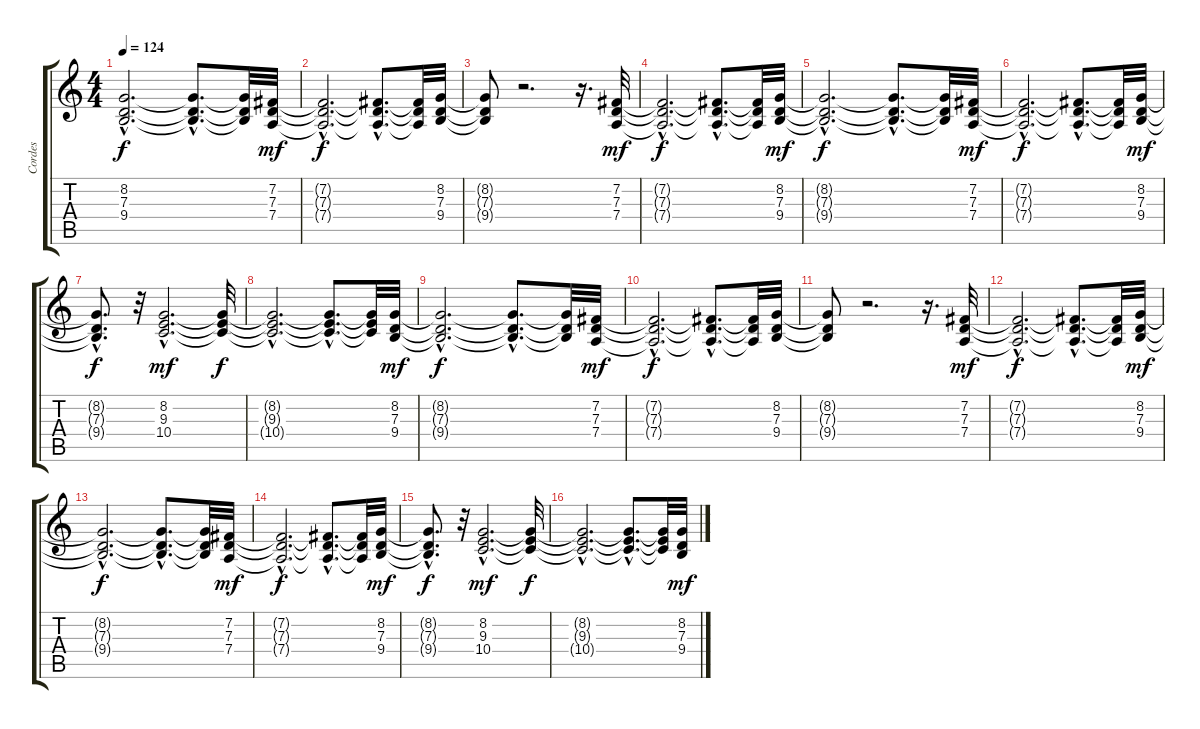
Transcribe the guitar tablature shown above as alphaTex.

\track ("Cordes" "Cordes") {instrument synthstrings1}
\staff {score tabs}
\tuning (E4 B3 G3 D3 A2 E2) {hide}
\ts (4 4)
\tempo 124
\clef g2
\ks c
(8.2{hac t} 7.3{hac t} 9.4{hac t}).2{d dy f} (8.2{hac t} 7.3{hac t} 9.4{hac t}).8{d} (8.2{t} 7.3{t} 9.4{t}).32 (7.2 7.3 7.4).32{dy mf} |
(7.2{hac t} 7.3{hac t} 7.4{hac t}).2{d dy f} (7.2{hac t} 7.3{hac t} 7.4{hac t}).8{d} (7.2{t} 7.3{t} 7.4{t}).32 (8.2 7.3 9.4).32 |
(8.2{t} 7.3{t} 9.4{t}).8 r.2{d} r.16{d} (7.2 7.3 7.4).32{dy mf} |
(7.2{hac t} 7.3{hac t} 7.4{hac t}).2{d dy f} (7.2{hac t} 7.3{hac t} 7.4{hac t}).8{d} (7.2{t} 7.3{t} 7.4{t}).32 (8.2 7.3 9.4).32{dy mf} |
(8.2{hac t} 7.3{hac t} 9.4{hac t}).2{d dy f} (8.2{hac t} 7.3{hac t} 9.4{hac t}).8{d} (8.2{t} 7.3{t} 9.4{t}).32 (7.2 7.3 7.4).32{dy mf} |
(7.2{hac t} 7.3{hac t} 7.4{hac t}).2{d dy f} (7.2{hac t} 7.3{hac t} 7.4{hac t}).8{d} (7.2{t} 7.3{t} 7.4{t}).32 (8.2 7.3 9.4).32{dy mf} |
(8.2{hac t} 7.3{hac t} 9.4{hac t}).8{d dy f} r.32 (8.2{hac} 9.3{hac} 10.4{hac}).2{d dy mf} (8.2{t} 9.3{t} 10.4{t}).32{dy f} |
(8.2{hac t} 9.3{hac t} 10.4{hac t}).2{d} (8.2{hac t} 9.3{hac t} 10.4{hac t}).8{d} (8.2{t} 9.3{t} 10.4{t}).32 (8.2 7.3 9.4).32{dy mf} |
(8.2{hac t} 7.3{hac t} 9.4{hac t}).2{d dy f} (8.2{hac t} 7.3{hac t} 9.4{hac t}).8{d} (8.2{t} 7.3{t} 9.4{t}).32 (7.2 7.3 7.4).32{dy mf} |
(7.2{hac t} 7.3{hac t} 7.4{hac t}).2{d dy f} (7.2{hac t} 7.3{hac t} 7.4{hac t}).8{d} (7.2{t} 7.3{t} 7.4{t}).32 (8.2 7.3 9.4).32 |
(8.2{t} 7.3{t} 9.4{t}).8 r.2{d} r.16{d} (7.2 7.3 7.4).32{dy mf} |
(7.2{hac t} 7.3{hac t} 7.4{hac t}).2{d dy f} (7.2{hac t} 7.3{hac t} 7.4{hac t}).8{d} (7.2{t} 7.3{t} 7.4{t}).32 (8.2 7.3 9.4).32{dy mf} |
(8.2{hac t} 7.3{hac t} 9.4{hac t}).2{d dy f} (8.2{hac t} 7.3{hac t} 9.4{hac t}).8{d} (8.2{t} 7.3{t} 9.4{t}).32 (7.2 7.3 7.4).32{dy mf} |
(7.2{hac t} 7.3{hac t} 7.4{hac t}).2{d dy f} (7.2{hac t} 7.3{hac t} 7.4{hac t}).8{d} (7.2{t} 7.3{t} 7.4{t}).32 (8.2 7.3 9.4).32{dy mf} |
(8.2{hac t} 7.3{hac t} 9.4{hac t}).8{d dy f} r.32 (8.2{hac} 9.3{hac} 10.4{hac}).2{d dy mf} (8.2{t} 9.3{t} 10.4{t}).32{dy f} |
(8.2{hac t} 9.3{hac t} 10.4{hac t}).2{d} (8.2{hac t} 9.3{hac t} 10.4{hac t}).8{d} (8.2{t} 9.3{t} 10.4{t}).32 (8.2 7.3 9.4).32{dy mf}
